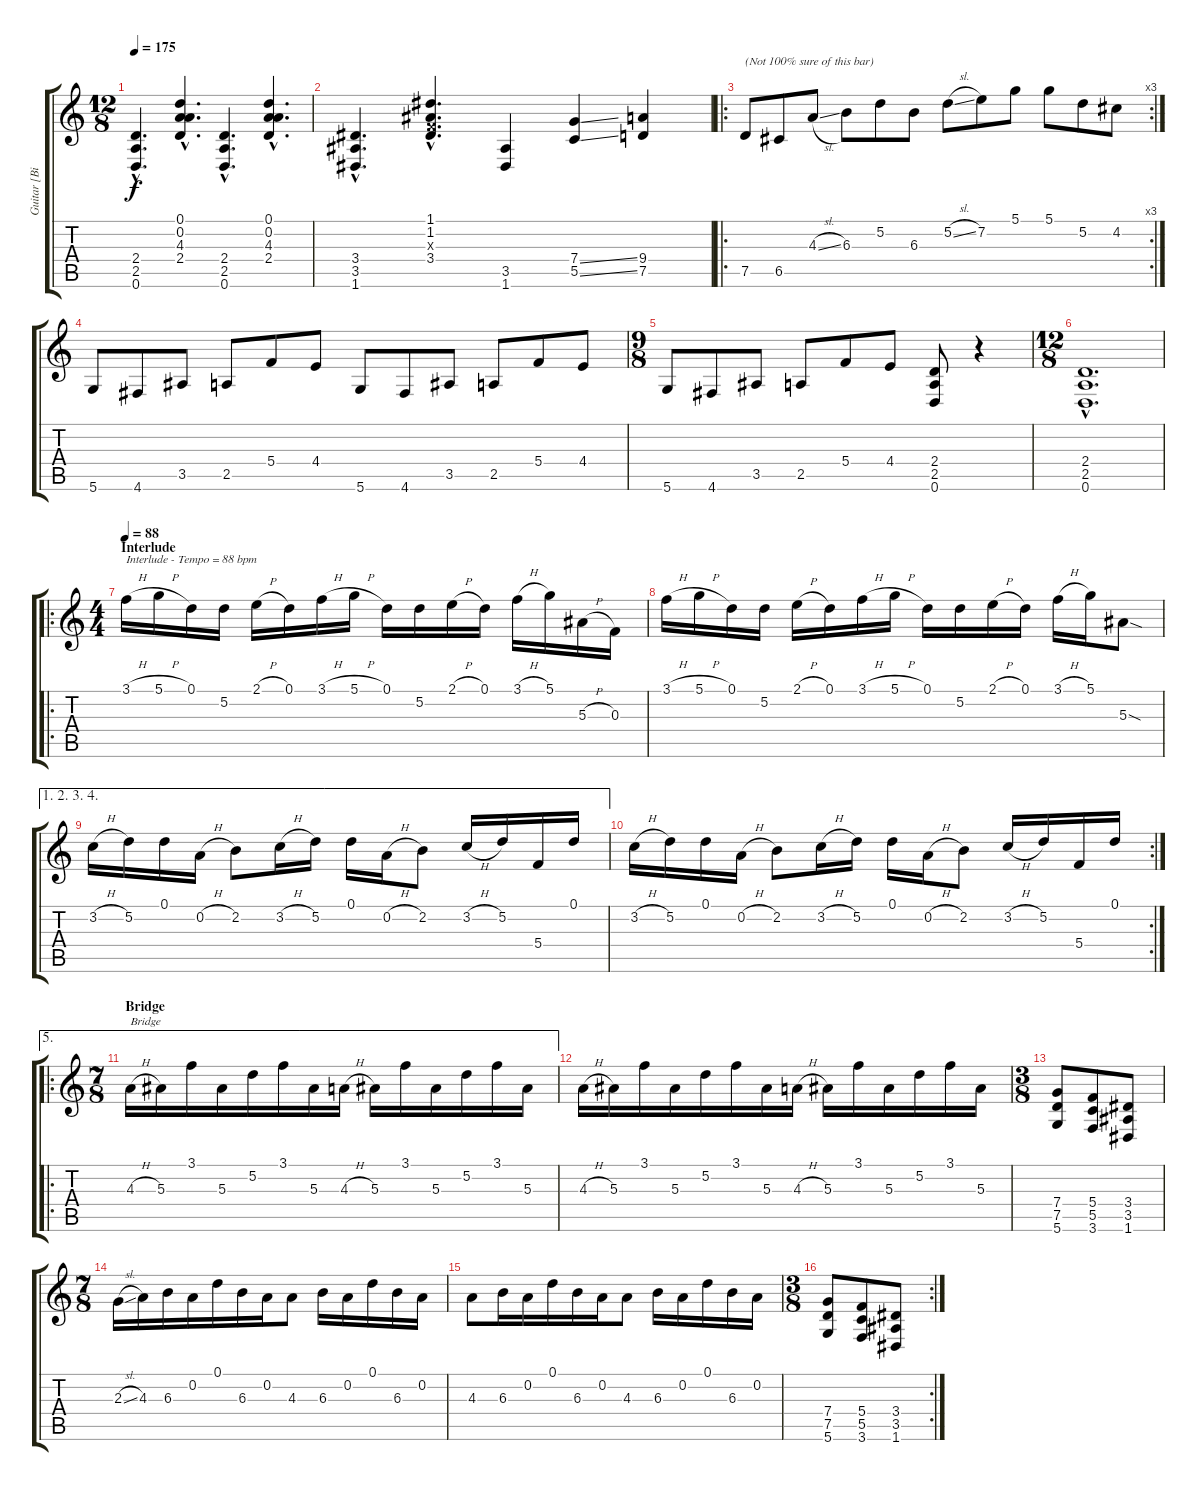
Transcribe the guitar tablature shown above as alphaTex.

\track ("Guitar [Bill Kelliher]" "Guitar [Bi") {instrument distortionguitar}
\staff {score tabs}
\tuning (D4 A3 F3 C3 G2 D2) {hide}
\ts (12 8)
\tempo 175
\clef g2
\ks c
(2.4{hac} 2.5{hac} 0.6{hac}).4{d dy f} (0.1{hac} 0.2{hac} 4.3{hac} 2.4{hac}).4{d} (2.4{hac} 2.5{hac} 0.6{hac}).4{d} (0.1{hac} 0.2{hac} 4.3{hac} 2.4{hac}).4{d} |
(3.4{hac} 3.5{hac} 1.6{hac}).4{d} (1.1{hac} 1.2{hac} 0.3{hac x} 3.4{hac}).4{d} (3.5 1.6).4 (7.4{ss} 5.5{ss}).4 (9.4 7.5).4 |
\ro
\rc 3
7.5.8{txt "(Not 100% sure of this bar)" balance 0} 6.5.8 4.3{sl}.8 6.3.8 5.2.8 6.3.8 5.2{sl}.8 7.2.8 5.1.8 5.1.8 5.2.8 4.2.8 |
5.6.8 4.6.8 3.5.8 2.5.8 5.4.8 4.4.8 5.6.8 4.6.8 3.5.8 2.5.8 5.4.8 4.4.8 |
\ts (9 8)
5.6.8 4.6.8 3.5.8 2.5.8 5.4.8 4.4.8 (2.4 2.5 0.6).8 r.4 |
\ts (12 8)
(2.4{hac} 2.5{hac} 0.6{hac}).1{d} |
\ro
\ts (4 4)
\section ("" "Interlude")
\tempo 88
3.1{h}.16{txt "Interlude - Tempo = 88 bpm" balance 8} 5.1{h}.16 0.1.16 5.2.16 2.1{h}.16 0.1.16 3.1{h}.16 5.1{h}.16 0.1.16 5.2.16 2.1{h}.16 0.1.16 3.1{h}.16 5.1.16 5.3{h}.16 0.3.16 |
3.1{h}.16 5.1{h}.16 0.1.16 5.2.16 2.1{h}.16 0.1.16 3.1{h}.16 5.1{h}.16 0.1.16 5.2.16 2.1{h}.16 0.1.16 3.1{h}.16 5.1.16 5.3{sod}.8 |
\ae (1 2 3 4)
3.2{h}.16 5.2.16 0.1.16 0.2{h}.16 2.2.8 3.2{h}.16 5.2.16 0.1.16 0.2{h}.16 2.2.8 3.2{h}.16 5.2.16 5.4.16 0.1.16 |
\rc 2
3.2{h}.16 5.2.16 0.1.16 0.2{h}.16 2.2.8 3.2{h}.16 5.2.16 0.1.16 0.2{h}.16 2.2.8 3.2{h}.16 5.2.16 5.4.16 0.1.16 |
\ae 5
\ro
\ts (7 8)
\section ("" "Bridge")
4.3{h}.16{txt "Bridge"} 5.3.16 3.1.16 5.3.16 5.2.16 3.1.16 5.3.16 4.3{h}.16 5.3.16 3.1.16 5.3.16 5.2.16 3.1.16 5.3.16 |
4.3{h}.16 5.3.16 3.1.16 5.3.16 5.2.16 3.1.16 5.3.16 4.3{h}.16 5.3.16 3.1.16 5.3.16 5.2.16 3.1.16 5.3.16 |
\ts (3 8)
(7.4 7.5 5.6).8 (5.4 5.5 3.6).8 (3.4 3.5 1.6).8 |
\ts (7 8)
2.3{sl}.16 4.3.16 6.3.16 0.2.16 0.1.16 6.3.16 0.2.16 4.3.8 6.3.16 0.2.16 0.1.16 6.3.16 0.2.16 |
4.3.8 6.3.16 0.2.16 0.1.16 6.3.16 0.2.16 4.3.8 6.3.16 0.2.16 0.1.16 6.3.16 0.2.16 |
\rc 2
\ts (3 8)
(7.4 7.5 5.6).8 (5.4 5.5 3.6).8 (3.4 3.5 1.6).8
